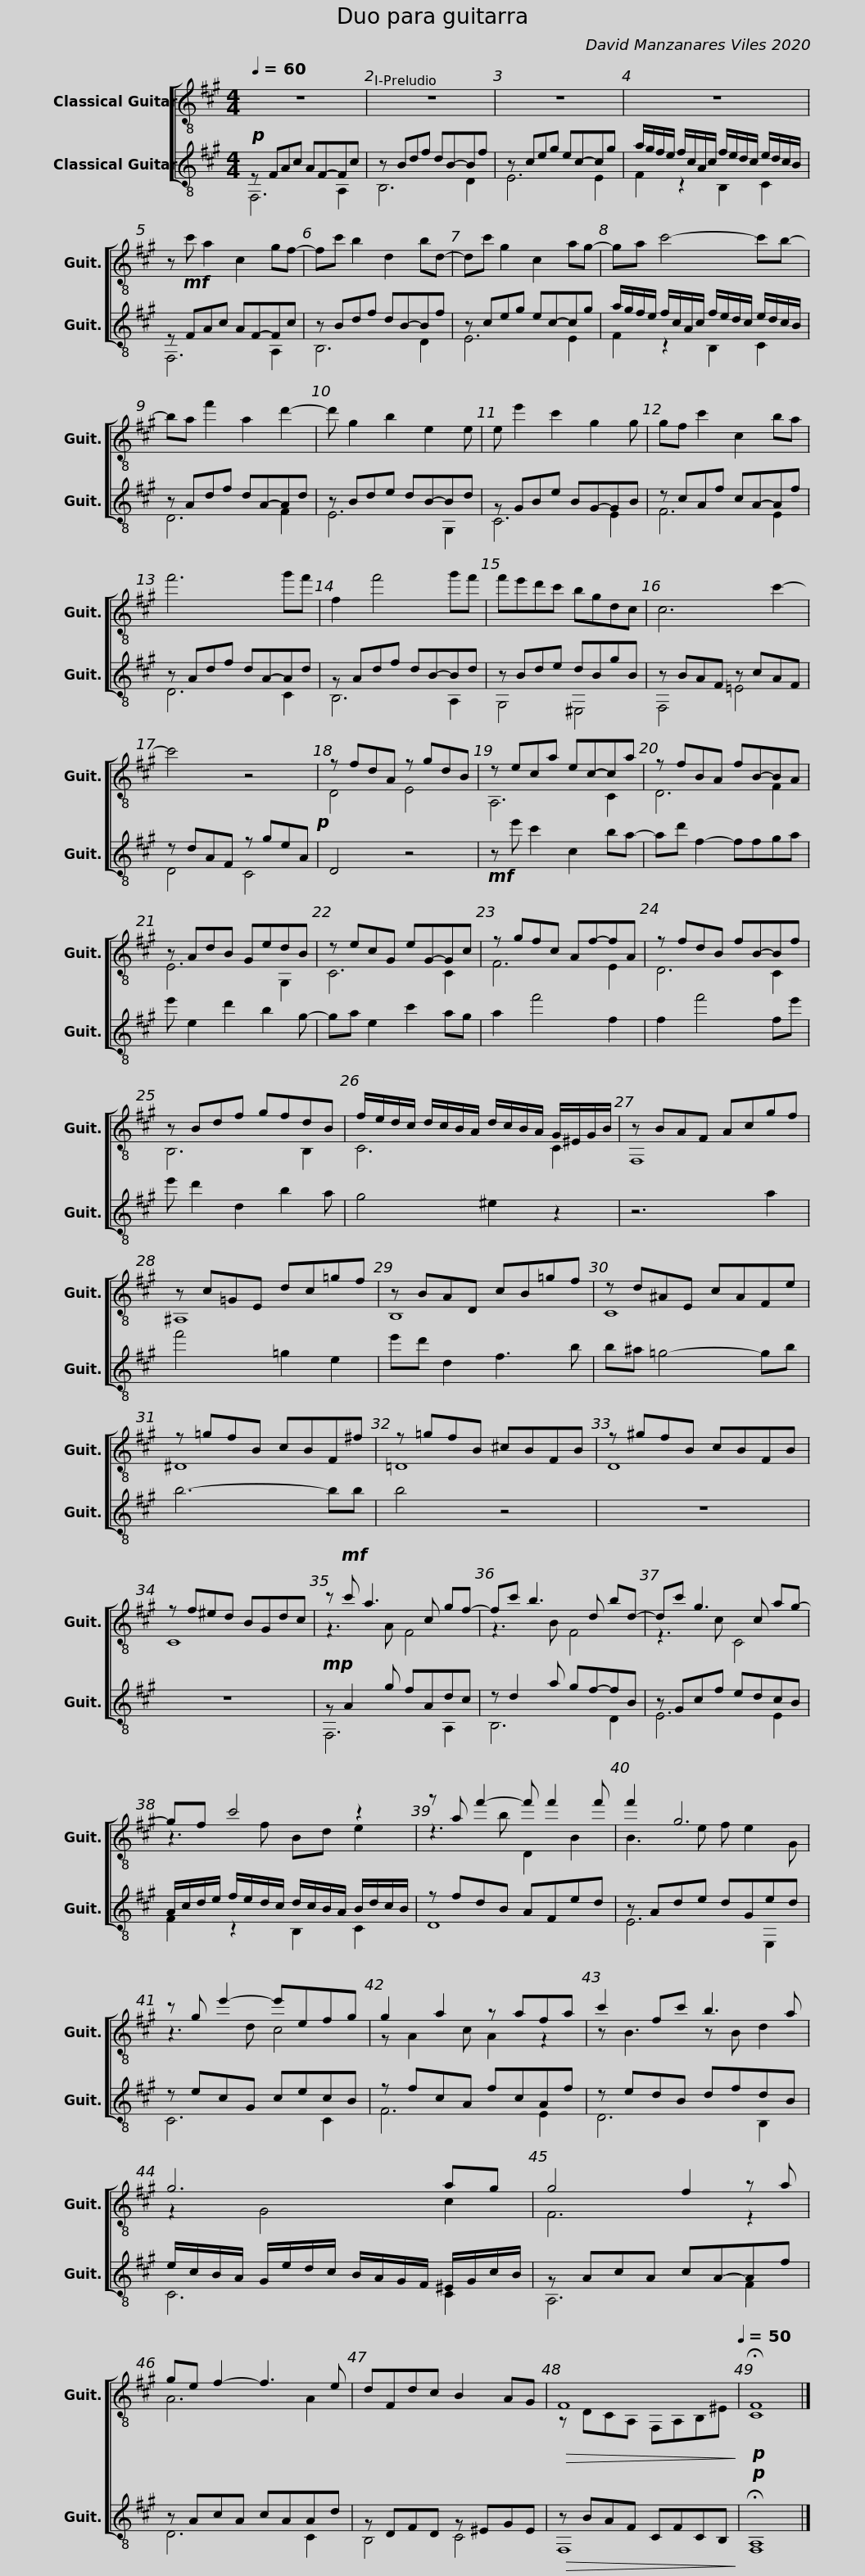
X:1
%%score [ ( 1 2 ) ( 3 4 ) ]
L:1/8
Q:1/4=60
M:4/4
I:linebreak $
K:A
V:1 treble-8
V:2 treble-8
V:3 treble-8
V:4 treble-8
V:1
 z8 | z8 | z8 |$ z8 | z!mf! c' a2 c2 gf- | %5
 fc' b2 d2 bd- | dc' g2 c2 ag- |$ ga c'4- c'b- | ba f'2 a2 d'2- | d' g2 b2 e2 e | %10
 e e'2 c'2 g2 g |$ gf c'2 c2 ba | f'6 g'f' | f2 f'4 g'f' | f'e'd'c' bgdc |$ %15
 c6 c'2- | c'4 z4!p! | z fdA z gdB | z eca ec-ca |$ z fBA fB-BA | %20
 z AdB GedB | z ecG eG-Gc | z gfc Af-fA |$ z fdB fB-Bf | z Bdf gfdB | %25
 f/e/d/c/ d/c/B/A/ d/c/B/A/ G/^E/G/B/ | z BAF Acgf |$ z c=GE dc=gf | z BAD cB=gf | z d^AE cAFe | %30
 z =gfB cBF^f |$ z =gfB ^cBFB | z ^gfB cBFB | z f^ed BGdc | z!mf! c' a3 c gf- |$ %35
 fc' b3 d bd- | dc' g3 c ag- | gf c'4 z2 |$ z a f'2- f' f'2 f' | f'2 g6 | %40
 z g e'2- e'efg | g2 a2 z afa |$ c'2 fc' b3 a | g6 ag | g4 f2 z a |$ %45
 ge f2- f3 e | dFdc B2 AG |!>(! F8[Q:1/4=54][Q:1/4=50]!>)! |!p! !fermata![CF]8 |] %49
V:2
 x8 | x8 | x8 |$ x8 | x8 | %5
 x8 | x8 |$ x8 | x8 | x8 | %10
 x8 |$ x8 | x8 | x8 | x8 |$ %15
 x8 | x8 | D4 E4 | A,6 C2 |$ D6 F2 | %20
 E6 G,2 | C6 C2 | F6 E2 |$ D6 C2 | B,6 B,2 | %25
 C6 C2 | F,8 |$ ^A,8 | B,8 | C8 | %30
 ^D8 |$ !courtesy!=D8 | D8 | C8 | z3 A F4 |$ %35
 z3 B F4 | z3 c C4 | z3 f Bd e2 |$ z3 b D2 B2 | B3 e f e2 G | %40
 z3 d c4 | z A2 c A2 z2 |$ z B3 z B d2 | z2 G4 c2 | F6 z2 |$ %45
 A6 A2 | x8 | z DCA, F,A,B,^E | x8 |] %49
V:3
!p! z FAc AF-Fc | z Bdf dB-Bf | z ceg ec-cg |$ a/g/f/e/ f/c/A/c/ f/e/d/c/ e/d/c/B/ | z FAc AF-Fc | %5
 z Bdf dB-Bf | z ceg ec-cg |$ a/g/f/e/ f/c/A/c/ f/e/d/c/ e/d/c/B/ | z Adf dA-Ad | z Bde dB-Bd | %10
 z GBe BG-GB |$ z cAf cA-Af | z Adf dA-Ad | z Adf dB-Bd | z Bde dBgB |$ %15
 z BAF z cAF | z dAF z geA | x8 |!mf! z e' c'2 c2 ba- |$ ad' f2- ffga | %20
 e' e2 d'2 b2 g- | ga e2 c'2 ag | a2 f'4 f2 |$ f2 f'4 fe' | e' d'2 d2 b2 a | %25
 g4 ^e2 z2 | z6 a2 |$ f'4 =g2 e2 | e'd' d2 f3 b | b^a =g4- gb | %30
 b6- bb |$ b4 z4 | z8 | z8 |!mp! z A2 g fAdc |$ %35
 z d2 a gf-fB | z Gcf edcB | A/c/d/e/ f/e/d/c/ d/c/B/A/ B/d/c/B/ |$ z fdB AFed | z Ade dGed | %40
 z ecG cecB | z fcA fcAf |$ z edB dfdB | e/c/B/A/ G/e/d/c/ B/A/G/F/ ^E/G/c/B/ | z AcA cA-Af |$ %45
 z AcA cAAd | z DFD z ^EGE |!>(! z BAF CFCB,!>)! |!p! !fermata!A,8 |] %49
V:4
 F,6 A,2 | B,6 D2 | E6 E2 |$ F2 z2 B,2 C2 | F,6 A,2 | %5
 B,6 D2 | E6 E2 |$ F2 z2 B,2 C2 | D6 F2 | E6 G,2 | %10
 C6 E2 |$ F6 E2 | D6 C2 | B,6 A,2 | G,4 ^E,4 |$ %15
 F,4 =E4 | D4 C4 | D4 z4 | x8 |$ x8 | %20
 x8 | x8 | x8 |$ x8 | x8 | %25
 x8 | x8 |$ x8 | x8 | x8 | %30
 x8 |$ x8 | x8 | x8 | F,6 A,2 |$ %35
 B,6 D2 | E6 E2 | F2 z2 B,2 C2 |$ D8 | E6 E,2 | %40
 C6 C2 | F6 E2 |$ D6 B,2 | C6 C2 | A,6 F2 |$ %45
 D6 C2 | B,4 C4 | F,8 | F,8 |] %49
